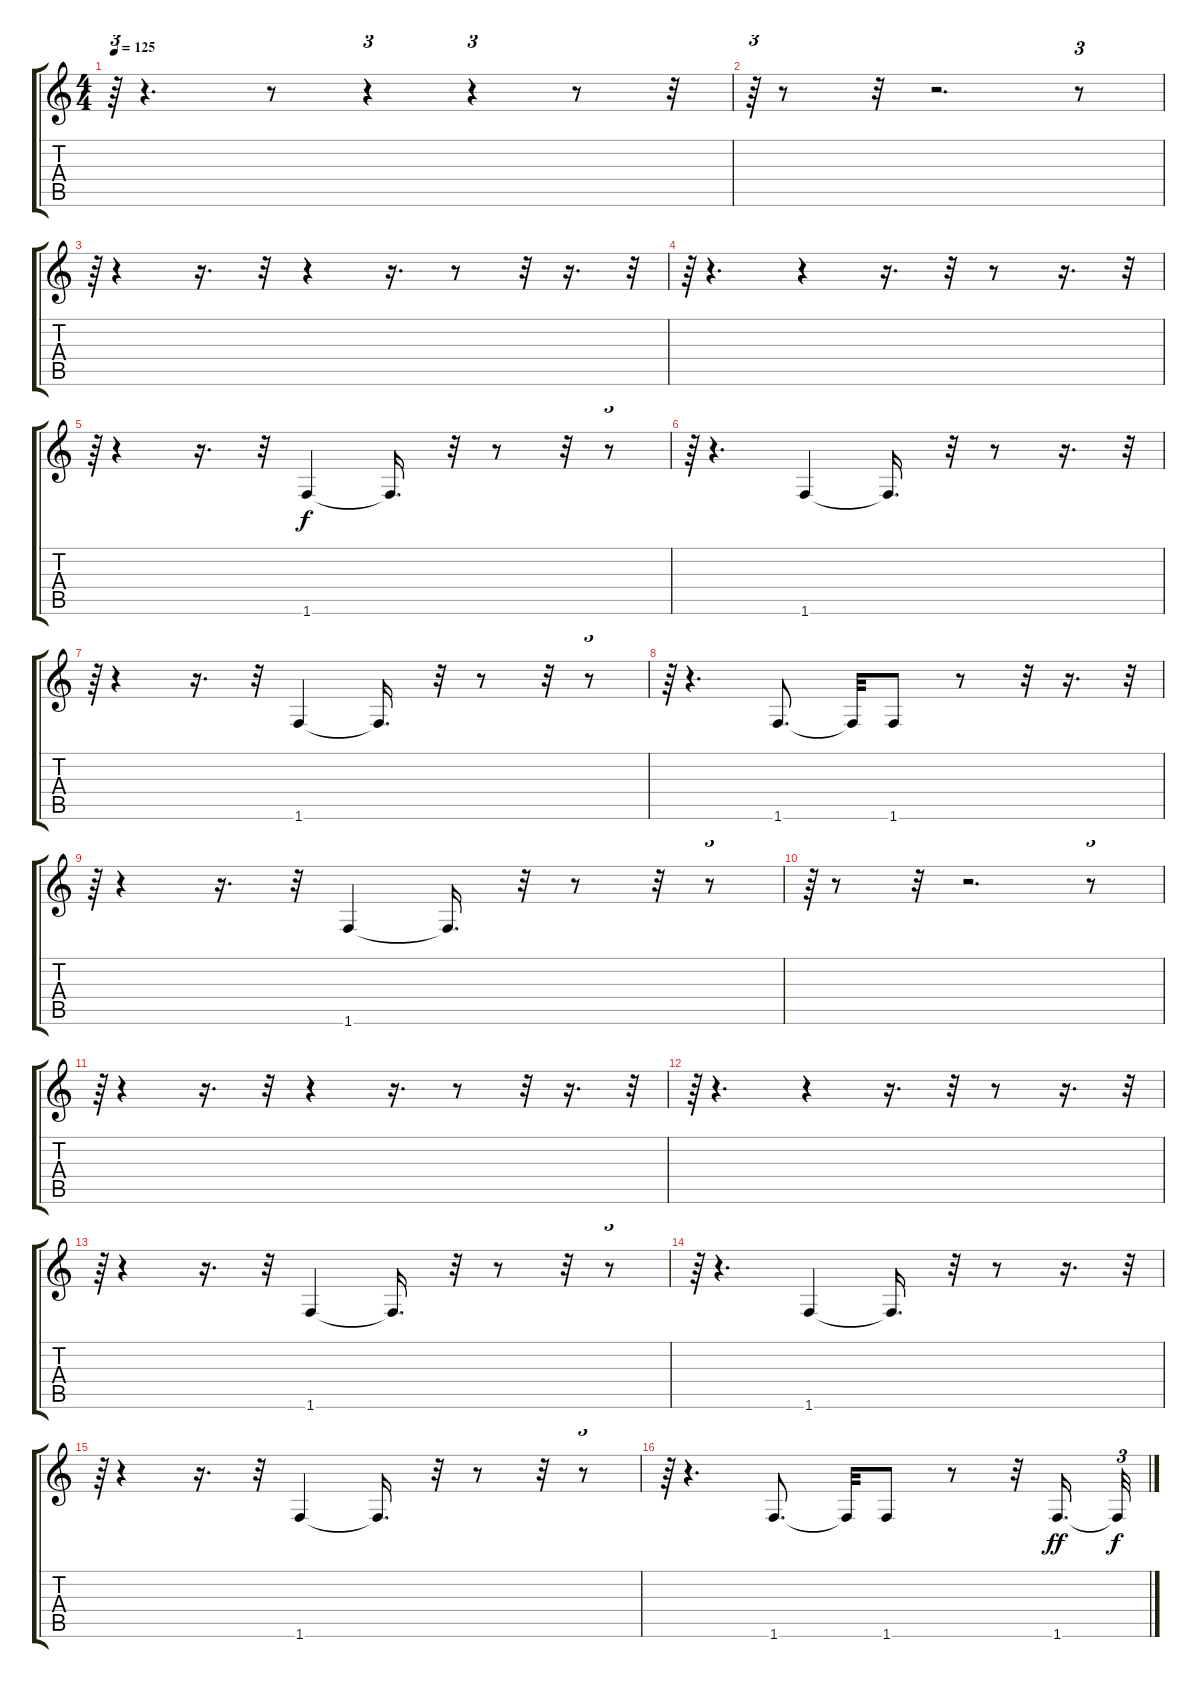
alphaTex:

\track "" {instrument electricbassfinger}
\staff {score tabs}
\tuning (E4 B3 G3 D3 A2 E2) {hide}
\ts (4 4)
\tempo 125
\clef g2
\ks c
r.64{tu (3 2) dy f} r.4{d} r.8 r.4{tu (3 2)} r.4{tu (3 2)} r.8 r.32 |
r.64{tu (3 2)} r.8 r.32 r.2{d} r.8{tu (3 2)} |
r.64{tu (3 2)} r.4 r.16{d} r.32 r.4 r.16{d} r.8 r.32 r.16{d} r.32{tu (3 2)} |
r.64{tu (3 2)} r.4{d} r.4 r.16{d} r.32 r.8 r.16{d} r.32{tu (3 2)} |
r.64{tu (3 2)} r.4 r.16{d} r.32 1.6.4 1.6{t}.16{d} r.32 r.8 r.32 r.8{tu (3 2)} |
r.64{tu (3 2)} r.4{d} 1.6.4 1.6{t}.16{d} r.32 r.8 r.16{d} r.32{tu (3 2)} |
r.64{tu (3 2)} r.4 r.16{d} r.32 1.6.4 1.6{t}.16{d} r.32 r.8 r.32 r.8{tu (3 2)} |
r.64{tu (3 2)} r.4{d} 1.6.8{d} 1.6{t}.32 1.6.8 r.8 r.32 r.16{d} r.32{tu (3 2)} |
r.64{tu (3 2)} r.4 r.16{d} r.32 1.6.4 1.6{t}.16{d} r.32 r.8 r.32 r.8{tu (3 2)} |
r.64{tu (3 2)} r.8 r.32 r.2{d} r.8{tu (3 2)} |
r.64{tu (3 2)} r.4 r.16{d} r.32 r.4 r.16{d} r.8 r.32 r.16{d} r.32{tu (3 2)} |
r.64{tu (3 2)} r.4{d} r.4 r.16{d} r.32 r.8 r.16{d} r.32{tu (3 2)} |
r.64{tu (3 2)} r.4 r.16{d} r.32 1.6.4 1.6{t}.16{d} r.32 r.8 r.32 r.8{tu (3 2)} |
r.64{tu (3 2)} r.4{d} 1.6.4 1.6{t}.16{d} r.32 r.8 r.16{d} r.32{tu (3 2)} |
r.64{tu (3 2)} r.4 r.16{d} r.32 1.6.4 1.6{t}.16{d} r.32 r.8 r.32 r.8{tu (3 2)} |
r.64{tu (3 2)} r.4{d} 1.6.8{d} 1.6{t}.32 1.6.8 r.8 r.32 1.6.16{d dy ff} 1.6{t}.32{tu (3 2) dy f}
